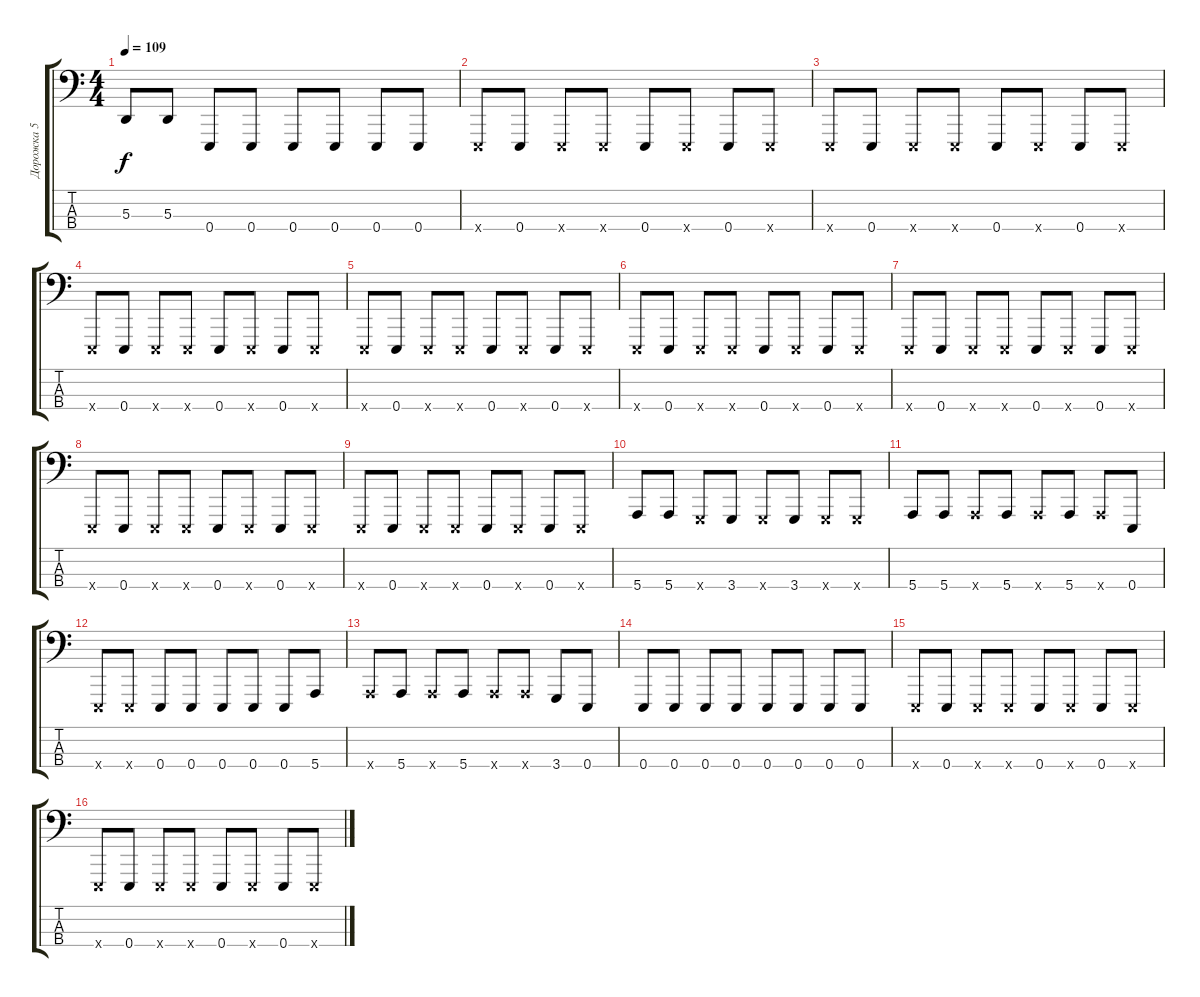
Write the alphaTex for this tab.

\track ("Дорожка 5" "Дорожка 5") {instrument lead8bassandlead}
\staff {score tabs}
\tuning (G2 D2 A1 E1) {hide}
\ts (4 4)
\tempo 109
\clef f4
\ks c
5.3.8{dy f} 5.3.8 0.4.8 0.4.8 0.4.8 0.4.8 0.4.8 0.4.8 |
0.4{x}.8 0.4.8 0.4{x}.8 0.4{x}.8 0.4.8 0.4{x}.8 0.4.8 0.4{x}.8 |
0.4{x}.8 0.4.8 0.4{x}.8 0.4{x}.8 0.4.8 0.4{x}.8 0.4.8 0.4{x}.8 |
0.4{x}.8 0.4.8 0.4{x}.8 0.4{x}.8 0.4.8 0.4{x}.8 0.4.8 0.4{x}.8 |
0.4{x}.8 0.4.8 0.4{x}.8 0.4{x}.8 0.4.8 0.4{x}.8 0.4.8 0.4{x}.8 |
0.4{x}.8 0.4.8 0.4{x}.8 0.4{x}.8 0.4.8 0.4{x}.8 0.4.8 0.4{x}.8 |
0.4{x}.8 0.4.8 0.4{x}.8 0.4{x}.8 0.4.8 0.4{x}.8 0.4.8 0.4{x}.8 |
0.4{x}.8 0.4.8 0.4{x}.8 0.4{x}.8 0.4.8 0.4{x}.8 0.4.8 0.4{x}.8 |
0.4{x}.8 0.4.8 0.4{x}.8 0.4{x}.8 0.4.8 0.4{x}.8 0.4.8 0.4{x}.8 |
5.4.8 5.4.8 3.4{x}.8 3.4.8 3.4{x}.8 3.4.8 3.4{x}.8 3.4{x}.8 |
5.4.8 5.4.8 5.4{x}.8 5.4.8 5.4{x}.8 5.4.8 5.4{x}.8 0.4.8 |
0.4{x}.8 0.4{x}.8 0.4.8 0.4.8 0.4.8 0.4.8 0.4.8 5.4.8 |
5.4{x}.8 5.4.8 5.4{x}.8 5.4.8 5.4{x}.8 5.4{x}.8 3.4.8 0.4.8 |
0.4.8 0.4.8 0.4.8 0.4.8 0.4.8 0.4.8 0.4.8 0.4.8 |
0.4{x}.8 0.4.8 0.4{x}.8 0.4{x}.8 0.4.8 0.4{x}.8 0.4.8 0.4{x}.8 |
0.4{x}.8 0.4.8 0.4{x}.8 0.4{x}.8 0.4.8 0.4{x}.8 0.4.8 0.4{x}.8
